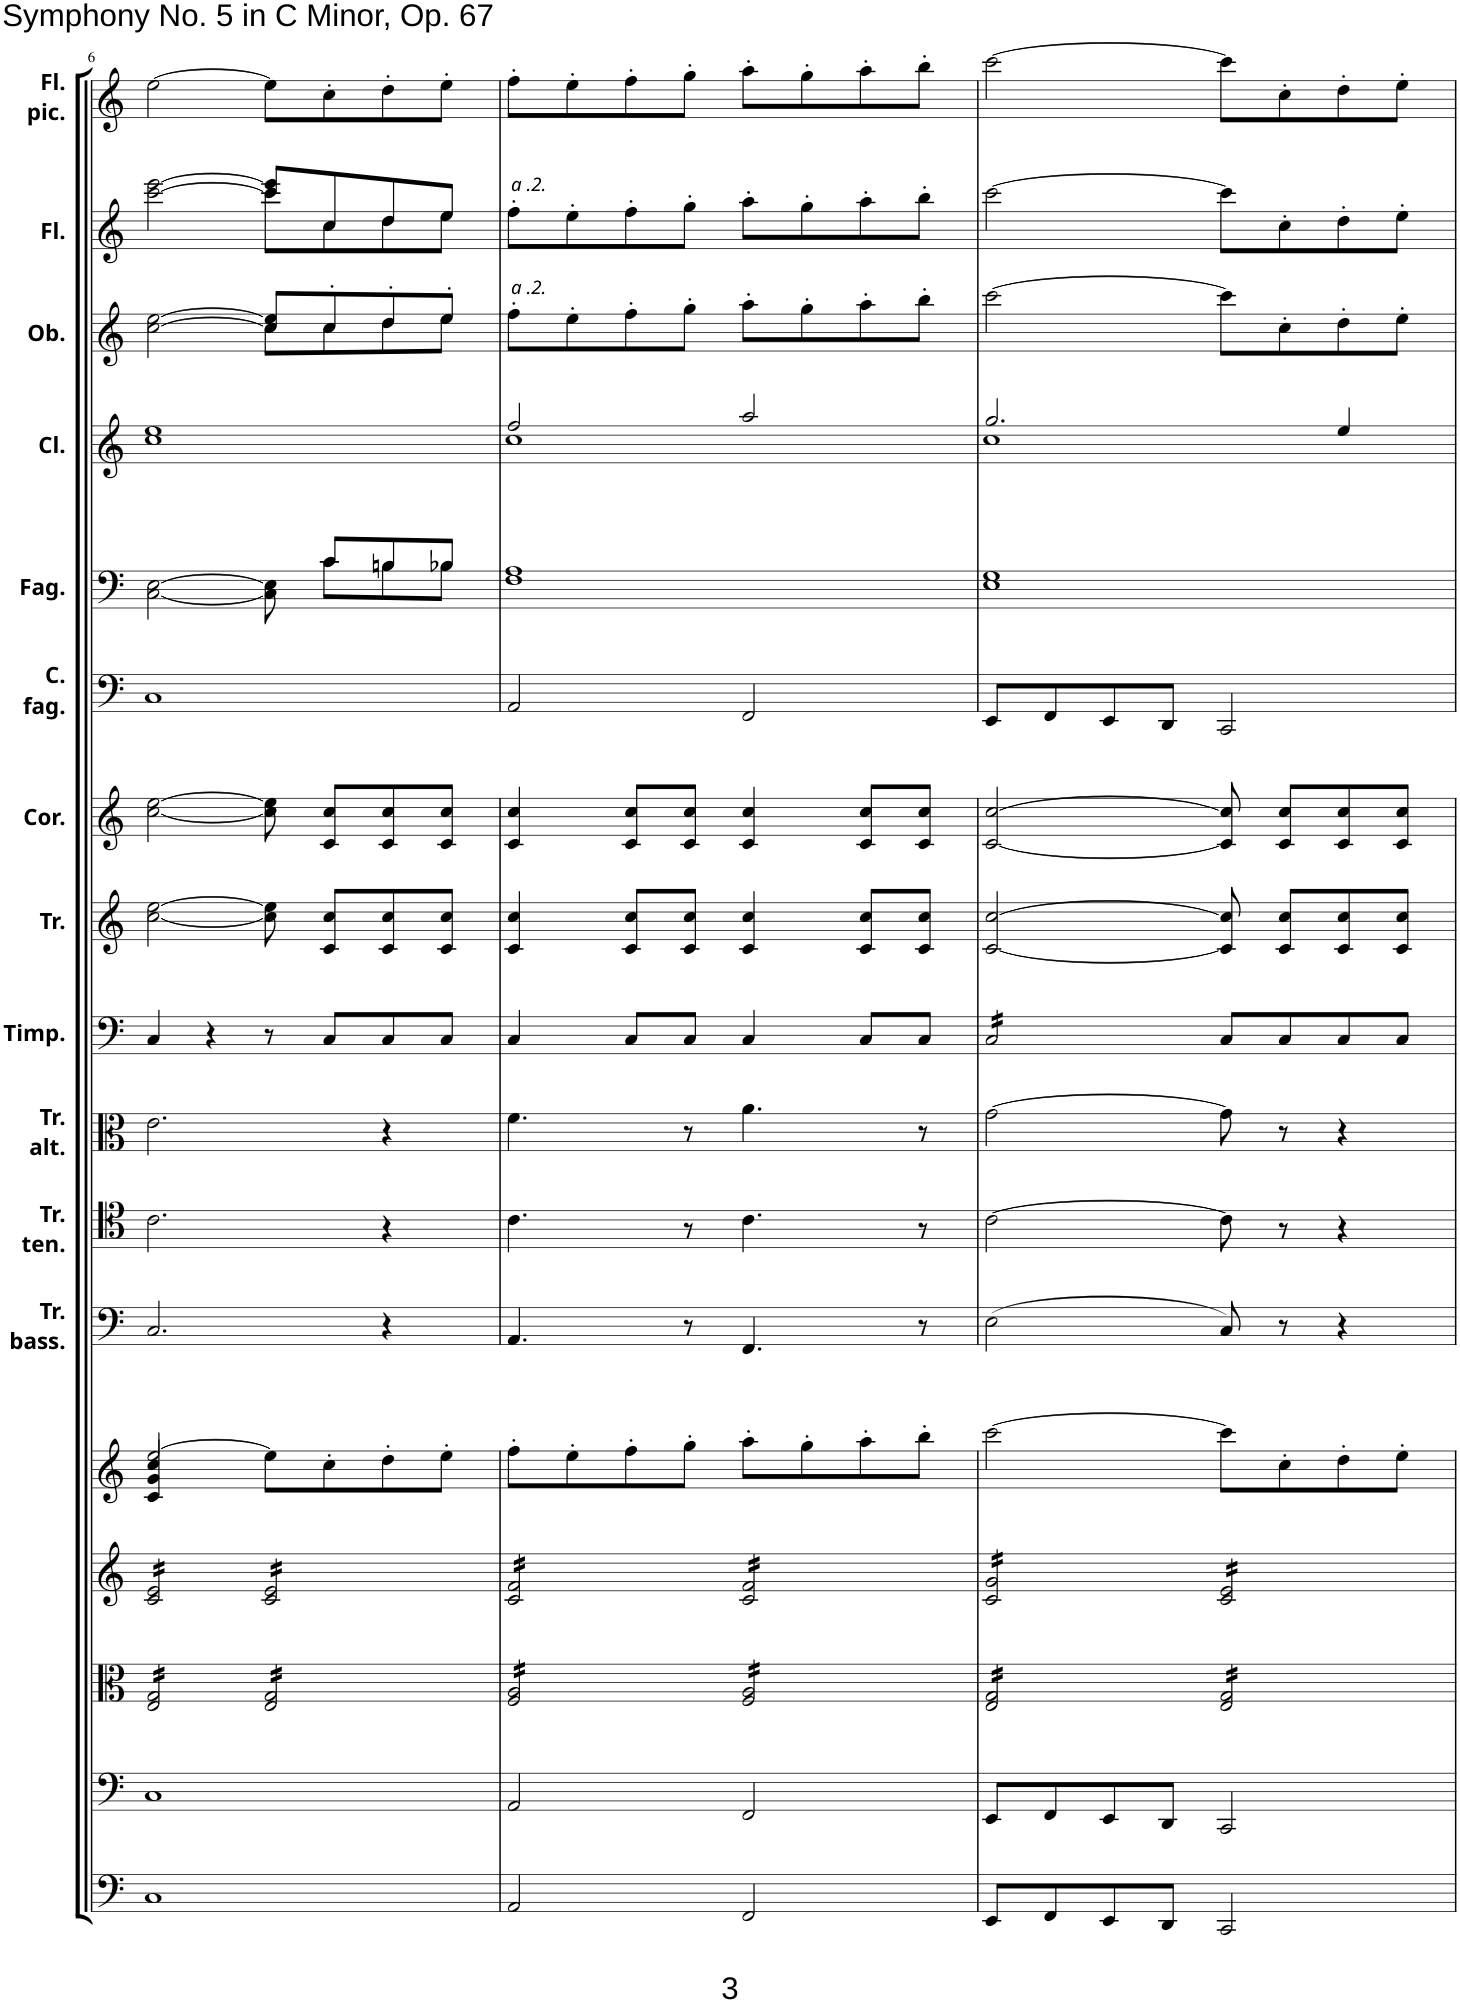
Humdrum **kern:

**kern	**kern	**kern	**kern	**kern	**kern	**kern	**kern	**kern	**kern	**kern	**kern	**kern	**kern	**kern	**kern	**kern
*part17	*part16	*part15	*part14	*part13	*part12	*part11	*part10	*part9	*part8	*part7	*part6	*part5	*part4	*part3	*part2	*part1
*staff17	*staff16	*staff15	*staff14	*staff13	*staff12	*staff11	*staff10	*staff9	*staff8	*staff7	*staff6	*staff5	*staff4	*staff3	*staff2	*staff1
*I"Basso.	*I"Violoncello.	*I"Viola.	*I"Violino II.	*I"Violino I.	*I"Trombone Basso.	*I"Trombone Tenore.	*I"Trombone Alto.	*I"Timpani in C.G.	*I"Trombe in C.	*I"Corni in C.	*I"Contrafagotto.	*I"Fagotti.	*I"Clarinetti in C.	*I"Oboi.	*I"Flauti.	*I"Flauto piccolo.
*	*	*	*	*	*I'Tr. bass.	*I'Tr. ten.	*I'Tr. alt.	*I'Timp.	*I'Tr.	*I'Cor.	*I'C. fag.	*I'Fag.	*I'Cl.	*I'Ob.	*I'Fl.	*I'Fl. pic.
!!LO:PB:g=z
*clefF4	*clefF4	*clefC3	*clefG2	*clefG2	*clefF4	*clefC4	*clefC3	*clefF4	*clefG2	*clefG2	*clefF4	*clefF4	*clefG2	*clefG2	*clefG2	*clefG2
*Trd7c12	*	*	*	*	*	*	*	*	*	*Trd7c12	*Trd7c12	*	*Trd1c2	*	*	*Trd-7c-12
*k[]	*k[]	*k[]	*k[]	*k[]	*k[]	*k[]	*k[]	*k[]	*k[]	*k[]	*k[]	*k[]	*k[]	*k[]	*k[]	*k[]
*M4/4	*M4/4	*M4/4	*M4/4	*M4/4	*M4/4	*M4/4	*M4/4	*M4/4	*M4/4	*M4/4	*M4/4	*M4/4	*M4/4	*M4/4	*M4/4	*M4/4
*met(c)	*met(c)	*met(c)	*met(c)	*met(c)	*met(c)	*met(c)	*met(c)	*met(c)	*met(c)	*met(c)	*met(c)	*met(c)	*met(c)	*met(c)	*met(c)	*met(c)
=6	=6	=6	=6	=6	=6	=6	=6	=6	=6	=6	=6	=6	=6	=6	=6	=6
*	*	*	*	*^	*	*	*	*	*	*	*	*^	*	*^	*^	*
*	*	*tremolo	*	*	*	*	*	*	*	*	*	*	*	*	*	*	*	*	*	*
*	*	*	*tremolo	*	*	*	*	*	*	*	*	*	*	*	*	*	*	*	*	*
1C	1C	16E/ 16G/LL	16c/ 16e/LL	[2ee/	4c/ 4g/ 4cc/	2.C/	2.c\	2.e\	4C/	[2cc\ [2ee\	[2cc\ [2ee\	1C	[2C\ [2E\	8ryy	1cc 1ee	[2cc\ [2ee\	2ryy	[2ccc\ [2eee\	2ryy	[2ee\
.	.	16E/ 16G/	16c/ 16e/	.	.	.	.	.	.	.	.	.	.	.	.	.	.	.	.	.
.	.	16E/ 16G/	16c/ 16e/	.	.	.	.	.	.	.	.	.	.	.	.	.	.	.	.	.
.	.	16E/ 16G/	16c/ 16e/	.	.	.	.	.	.	.	.	.	.	.	.	.	.	.	.	.
*	*	*	*	*	*	*	*	*	*	*	*	*	*v	*v	*	*	*	*	*	*
.	.	16E/ 16G/	16c/ 16e/	.	2.ryy	.	.	.	4r	.	.	.	.	.	.	.	.	.	.
.	.	16E/ 16G/	16c/ 16e/	.	.	.	.	.	.	.	.	.	.	.	.	.	.	.	.
.	.	16E/ 16G/	16c/ 16e/	.	.	.	.	.	.	.	.	.	.	.	.	.	.	.	.
.	.	16E/ 16G/JJ	16c/ 16e/JJ	.	.	.	.	.	.	.	.	.	.	.	.	.	.	.	.
.	.	16E/ 16G/LL	16c/ 16e/LL	8ee\L]	.	.	.	.	8r	8cc\] 8ee\]	8cc\] 8ee\]	.	8C\] 8E\]	.	8cc/] 8ee/]L	8cc\L	8ccc/] 8eee/]L	8ccc\L	8ee\L]
.	.	16E/ 16G/	16c/ 16e/	.	.	.	.	.	.	.	.	.	.	.	.	.	.	.	.
*	*	*	*	*	*	*	*	*	*	*	*	*	*^	*	*	*	*	*	*
.	.	16E/ 16G/	16c/ 16e/	8cc'>\	.	.	.	.	8C/L	8c/ 8cc/L	8c/ 8cc/L	.	8c/L	8c\L	.	8cc'/	8cc'\	8cc'/	8cc'\	8cc'\
.	.	16E/ 16G/	16c/ 16e/	.	.	.	.	.	.	.	.	.	.	.	.	.	.	.	.	.
.	.	16E/ 16G/	16c/ 16e/	8dd'>\	.	4r	4r	4r	8C/	8c/ 8cc/	8c/ 8cc/	.	8Bn/	8B\	.	8dd'/	8dd'\	8dd'/	8dd'\	8dd'\
.	.	16E/ 16G/	16c/ 16e/	.	.	.	.	.	.	.	.	.	.	.	.	.	.	.	.	.
.	.	16E/ 16G/	16c/ 16e/	8ee'>\J	.	.	.	.	8C/J	8c/ 8cc/J	8c/ 8cc/J	.	8B-X/J	8B-\J	.	8ee'/J	8ee'\J	8ee'/J	8ee'\J	8ee'\J
.	.	16E/ 16G/JJ	16c/ 16e/JJ	.	.	.	.	.	.	.	.	.	.	.	.	.	.	.	.	.
*	*	*	*	*v	*v	*	*	*	*	*	*	*	*	*	*	*	*	*	*	*
=7	=7	=7	=7	=7	=7	=7	=7	=7	=7	=7	=7	=7	=7	=7	=7	=7	=7	=7	=7
*	*	*	*	*	*	*	*	*	*	*	*	*	*	*^	*	*	*	*	*
!	!	!	!	!	!	!	!	!	!	!	!	!	!	!	!	!	!	!LO:TX:a:i:t=a .2.	!	!
!	!	!	!	!	!	!	!	!	!	!	!	!	!	!	!	!LO:TX:a:i:t=a .2.	!	!	!	!
*	*	*	*	*	*	*	*	*	*	*	*	*	*	*	*	*v	*v	*	*	*
*	*	*	*	*	*	*	*	*	*	*	*	*v	*v	*	*	*	*v	*v	*
2AA/	2AA/	16F/ 16A/LL	16c/ 16f/LL	8ff'\L	4.AA/	4.c\	4.f\	4C/	4c/ 4cc/	4c/ 4cc/	2AA/	1F 1A	2ff/	1cc	8ff'\L	8ff'\L	8ff'\L
.	.	16F/ 16A/	16c/ 16f/	.	.	.	.	.	.	.	.	.	.	.	.	.	.
.	.	16F/ 16A/	16c/ 16f/	8ee'\	.	.	.	.	.	.	.	.	.	.	8ee'\	8ee'\	8ee'\
.	.	16F/ 16A/	16c/ 16f/	.	.	.	.	.	.	.	.	.	.	.	.	.	.
.	.	16F/ 16A/	16c/ 16f/	8ff'\	.	.	.	8C/L	8c/ 8cc/L	8c/ 8cc/L	.	.	.	.	8ff'\	8ff'\	8ff'\
.	.	16F/ 16A/	16c/ 16f/	.	.	.	.	.	.	.	.	.	.	.	.	.	.
.	.	16F/ 16A/	16c/ 16f/	8gg'\J	8r	8r	8r	8C/J	8c/ 8cc/J	8c/ 8cc/J	.	.	.	.	8gg'\J	8gg'\J	8gg'\J
.	.	16F/ 16A/JJ	16c/ 16f/JJ	.	.	.	.	.	.	.	.	.	.	.	.	.	.
2FF/	2FF/	16F/ 16A/LL	16c/ 16f/LL	8aa'\L	4.FF/	4.c\	4.a\	4C/	4c/ 4cc/	4c/ 4cc/	2FF/	.	2aa/	.	8aa'\L	8aa'\L	8aa'\L
.	.	16F/ 16A/	16c/ 16f/	.	.	.	.	.	.	.	.	.	.	.	.	.	.
.	.	16F/ 16A/	16c/ 16f/	8gg'\	.	.	.	.	.	.	.	.	.	.	8gg'\	8gg'\	8gg'\
.	.	16F/ 16A/	16c/ 16f/	.	.	.	.	.	.	.	.	.	.	.	.	.	.
.	.	16F/ 16A/	16c/ 16f/	8aa'\	.	.	.	8C/L	8c/ 8cc/L	8c/ 8cc/L	.	.	.	.	8aa'\	8aa'\	8aa'\
.	.	16F/ 16A/	16c/ 16f/	.	.	.	.	.	.	.	.	.	.	.	.	.	.
.	.	16F/ 16A/	16c/ 16f/	8bb'\J	8r	8r	8r	8C/J	8c/ 8cc/J	8c/ 8cc/J	.	.	.	.	8bb'\J	8bb'\J	8bb'\J
.	.	16F/ 16A/JJ	16c/ 16f/JJ	.	.	.	.	.	.	.	.	.	.	.	.	.	.
=8	=8	=8	=8	=8	=8	=8	=8	=8	=8	=8	=8	=8	=8	=8	=8	=8	=8
*	*	*	*	*	*	*	*	*tremolo	*	*	*	*	*	*	*	*	*
8EE/L	8EE/L	16E/ 16G/LL	16c/ 16g/LL	[2ccc\	(2E\	[2c\	[2g\	16C/LL	[2c/ [2cc/	[2c/ [2cc/	8EE/L	1E 1G	2.gg/	1cc	[2ccc\	[2ccc\	[2ccc\
.	.	16E/ 16G/	16c/ 16g/	.	.	.	.	16C/	.	.	.	.	.	.	.	.	.
8FF/	8FF/	16E/ 16G/	16c/ 16g/	.	.	.	.	16C/	.	.	8FF/	.	.	.	.	.	.
.	.	16E/ 16G/	16c/ 16g/	.	.	.	.	16C/	.	.	.	.	.	.	.	.	.
8EE/	8EE/	16E/ 16G/	16c/ 16g/	.	.	.	.	16C/	.	.	8EE/	.	.	.	.	.	.
.	.	16E/ 16G/	16c/ 16g/	.	.	.	.	16C/	.	.	.	.	.	.	.	.	.
8DD/J	8DD/J	16E/ 16G/	16c/ 16g/	.	.	.	.	16C/	.	.	8DD/J	.	.	.	.	.	.
.	.	16E/ 16G/JJ	16c/ 16g/JJ	.	.	.	.	16C/JJ	.	.	.	.	.	.	.	.	.
*	*	*	*	*	*	*	*	*Xtremolo	*	*	*	*	*	*	*	*	*
2CC/	2CC/	16E/ 16G/LL	16c/ 16e/LL	8ccc\L]	8C/)	8c\]	8g\]	8C/L	8c/] 8cc/]	8c/] 8cc/]	2CC/	.	.	.	8ccc\L]	8ccc\L]	8ccc\L]
.	.	16E/ 16G/	16c/ 16e/	.	.	.	.	.	.	.	.	.	.	.	.	.	.
.	.	16E/ 16G/	16c/ 16e/	8cc'\	8r	8r	8r	8C/	8c/ 8cc/L	8c/ 8cc/L	.	.	.	.	8cc'\	8cc'\	8cc'\
.	.	16E/ 16G/	16c/ 16e/	.	.	.	.	.	.	.	.	.	.	.	.	.	.
.	.	16E/ 16G/	16c/ 16e/	8dd'\	4r	4r	4r	8C/	8c/ 8cc/	8c/ 8cc/	.	.	4ee/	.	8dd'\	8dd'\	8dd'\
.	.	16E/ 16G/	16c/ 16e/	.	.	.	.	.	.	.	.	.	.	.	.	.	.
.	.	16E/ 16G/	16c/ 16e/	8ee'\J	.	.	.	8C/J	8c/ 8cc/J	8c/ 8cc/J	.	.	.	.	8ee'\J	8ee'\J	8ee'\J
.	.	16E/ 16G/JJ	16c/ 16e/JJ	.	.	.	.	.	.	.	.	.	.	.	.	.	.
*	*	*	*Xtremolo	*	*	*	*	*	*	*	*	*	*	*	*	*	*
*	*	*Xtremolo	*	*	*	*	*	*	*	*	*	*	*	*	*	*	*
*	*	*	*	*	*	*	*	*	*	*	*	*	*v	*v	*	*	*
=	=	=	=	=	=	=	=	=	=	=	=	=	=	=	=	=
*-	*-	*-	*-	*-	*-	*-	*-	*-	*-	*-	*-	*-	*-	*-	*-	*-
